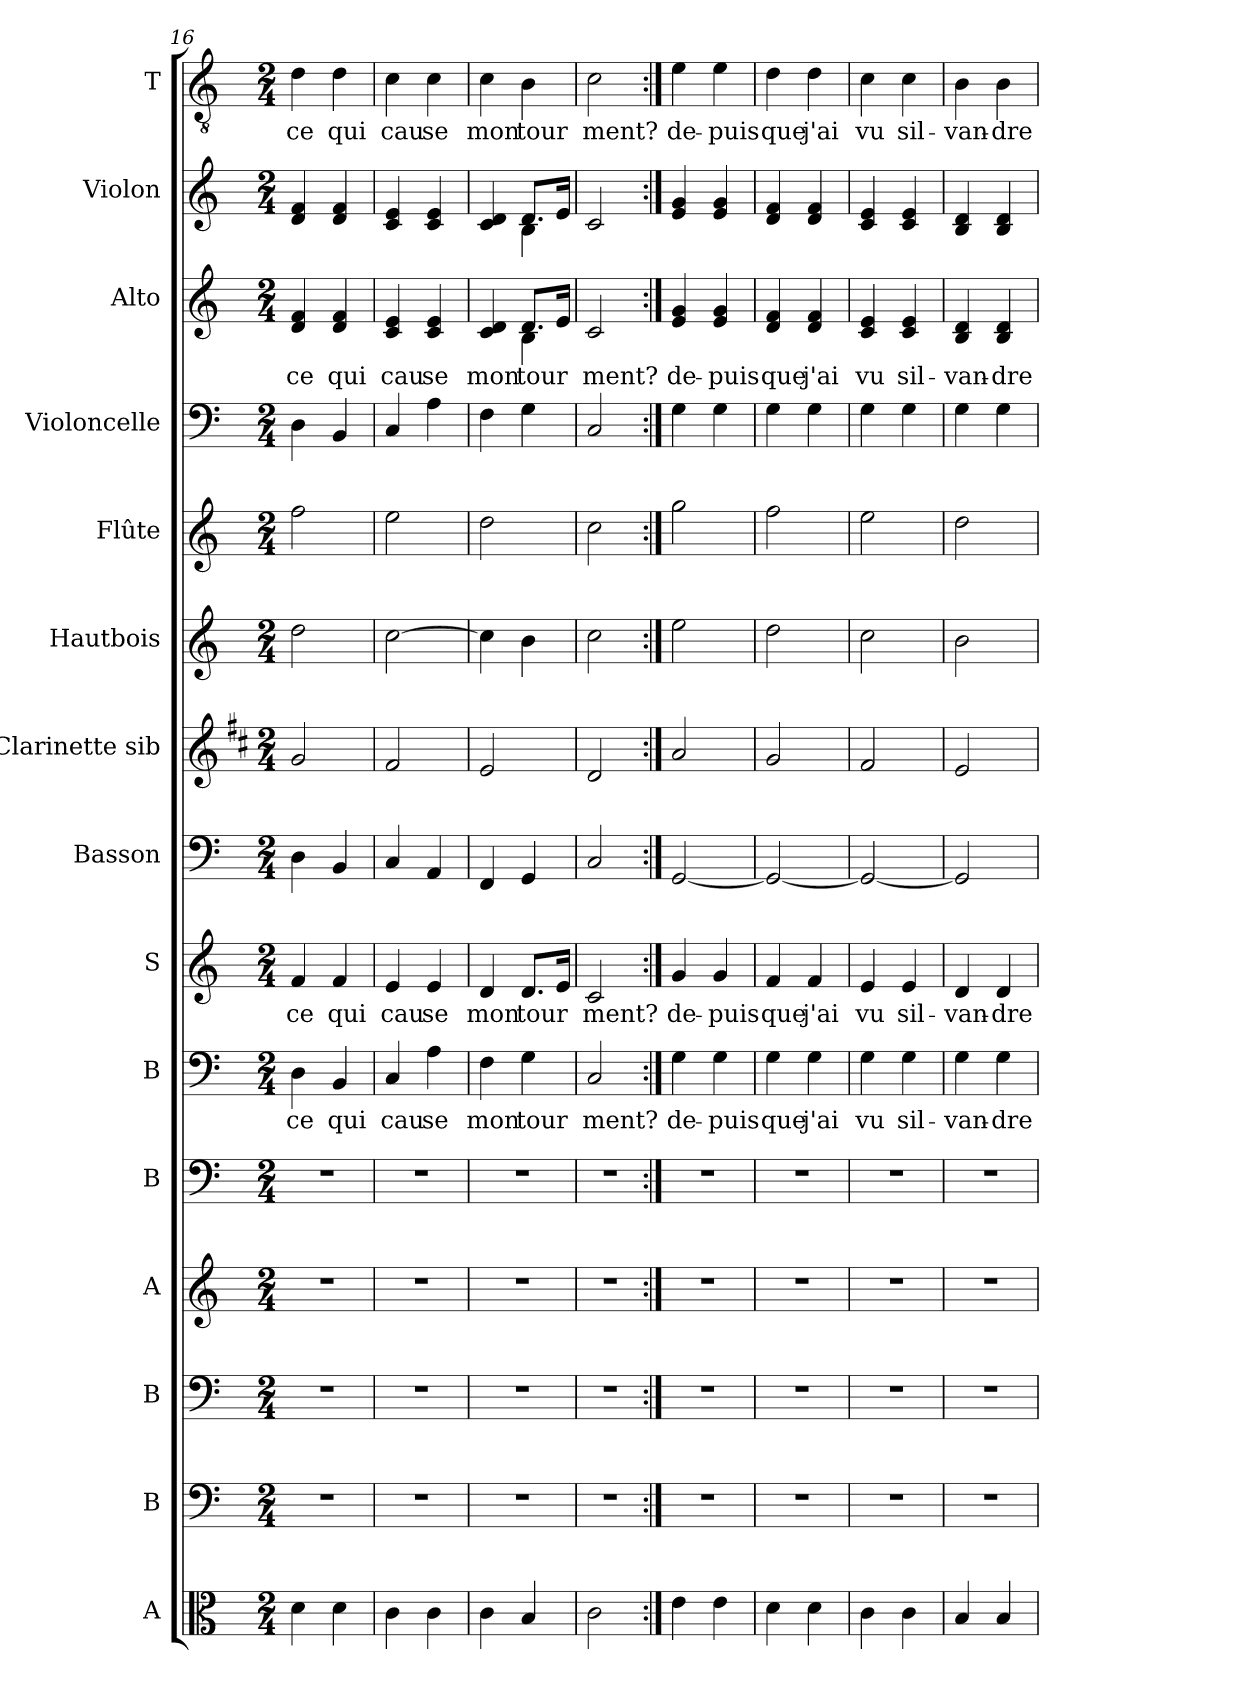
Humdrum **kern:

**kern	**kern	**kern	**kern	**kern	**kern	**text	**kern	**text	**kern	**kern	**kern	**kern	**kern	**kern	**text	**kern	**kern	**text
*part15	*part14	*part13	*part12	*part11	*part10	*part10	*part9	*part9	*part8	*part7	*part6	*part5	*part4	*part3	*part3	*part2	*part1	*part1
*staff15	*staff14	*staff13	*staff12	*staff11	*staff10	*staff10	*staff9	*staff9	*staff8	*staff7	*staff6	*staff5	*staff4	*staff3	*staff3	*staff2	*staff1	*staff1
*I"A	*I"B	*I"B	*I"A	*I"B	*I"B	*	*I"S	*	*I"Basson	*I"Clarinette sib	*I"Hautbois	*I"Flûte	*I"Violoncelle	*I"Alto	*	*I"Violon	*I"T	*
*I'A	*I'B	*I'B	*I'A	*I'B	*I'B	*	*I'S	*	*I'Bsn.	*I'Cl. Sib	*I'Hb.	*I'Fl.	*I'Vc.	*I'A	*	*I'Vln.	*I'T	*
!!LO:PB:g=z
*clefC3	*clefF4	*clefF4	*clefG2	*clefF4	*clefF4	*	*clefG2	*	*clefF4	*clefG2	*clefG2	*clefG2	*clefF4	*clefG2	*	*clefG2	*clefGv2	*
*	*	*	*	*	*	*	*	*	*	*ITrd1c2	*	*	*	*	*	*	*	*
*k[]	*k[]	*k[]	*k[]	*k[]	*k[]	*	*k[]	*	*k[]	*k[]	*k[]	*k[]	*k[]	*k[]	*	*k[]	*k[]	*
*C:	*C:	*C:	*C:	*C:	*C:	*	*C:	*	*C:	*C:	*C:	*C:	*C:	*C:	*	*C:	*C:	*
*M2/4	*M2/4	*M2/4	*M2/4	*M2/4	*M2/4	*	*M2/4	*	*M2/4	*M2/4	*M2/4	*M2/4	*M2/4	*M2/4	*	*M2/4	*M2/4	*
=16	=16	=16	=16	=16	=16	=16	=16	=16	=16	=16	=16	=16	=16	=16	=16	=16	=16	=16
!	!	!	!	!	!	!LO:LY:b	!	!LO:LY:b	!	!	!	!	!	!	!LO:LY:b	!	!	!LO:LY:b
4d\	2r	2r	2r	2r	4D\	ce	4f/	ce	4D\	2f/	2dd\	2ff\	4D\	4d/ 4f/	ce	4d/ 4f/	4d\	ce
!	!	!	!	!	!	!LO:LY:b	!	!LO:LY:b	!	!	!	!	!	!	!LO:LY:b	!	!	!LO:LY:b
4d\	.	.	.	.	4BB/	qui	4f/	qui	4BB/	.	.	.	4BB/	4d/ 4f/	qui	4d/ 4f/	4d\	qui
=17	=17	=17	=17	=17	=17	=17	=17	=17	=17	=17	=17	=17	=17	=17	=17	=17	=17	=17
!	!	!	!	!	!	!LO:LY:b	!	!LO:LY:b	!	!	!	!	!	!	!LO:LY:b	!	!	!LO:LY:b
4c\	2r	2r	2r	2r	4C/	cau	4e/	cau	4C/	2e/	[2cc\	2ee\	4C/	4c/ 4e/	cau	4c/ 4e/	4c\	cau
!	!	!	!	!	!	!LO:LY:b	!	!LO:LY:b	!	!	!	!	!	!	!LO:LY:b	!	!	!LO:LY:b
4c\	.	.	.	.	4A\	se	4e/	se	4AA/	.	.	.	4A\	4c/ 4e/	se	4c/ 4e/	4c\	se
=18	=18	=18	=18	=18	=18	=18	=18	=18	=18	=18	=18	=18	=18	=18	=18	=18	=18	=18
!	!	!	!	!	!	!LO:LY:b	!	!LO:LY:b	!	!	!	!	!	!	!LO:LY:b	!	!	!LO:LY:b
*	*	*	*	*	*	*	*	*	*	*	*	*	*	*^	*	*^	*	*
4c\	2r	2r	2r	2r	4F\	mon	4d/	mon	4FF/	2d/	4cc\]	2dd\	4F\	4c/ 4d/	4ryy	mon	4c/ 4d/	4ryy	4c\	mon
!	!	!	!	!	!	!LO:LY:b	!	!LO:LY:b	!	!	!	!	!	!	!	!LO:LY:b	!	!	!	!LO:LY:b
4B/	.	.	.	.	4G\	tour	8.d/L	tour	4GG/	.	4b\	.	4G\	8.d/L	4B\	tour	8.d/L	4B\	4B\	tour
.	.	.	.	.	.	.	16e/Jk	.	.	.	.	.	.	16e/Jk	.	.	16e/Jk	.	.	.
*	*	*	*	*	*	*	*	*	*	*	*	*	*	*v	*v	*	*	*	*	*
*	*	*	*	*	*	*	*	*	*	*	*	*	*	*	*	*v	*v	*	*
=19	=19	=19	=19	=19	=19	=19	=19	=19	=19	=19	=19	=19	=19	=19	=19	=19	=19	=19
!	!	!	!	!	!	!LO:LY:b	!	!LO:LY:b	!	!	!	!	!	!	!LO:LY:b	!	!	!LO:LY:b
2c\	2r	2r	2r	2r	2C/	ment?	2c/	ment?	2C/	2c/	2cc\	2cc\	2C/	2c/	ment?	2c/	2c\	ment?
!!LO:PB:g=z
=20:|!	=20:|!	=20:|!	=20:|!	=20:|!	=20:|!	=20:|!	=20:|!	=20:|!	=20:|!	=20:|!	=20:|!	=20:|!	=20:|!	=20:|!	=20:|!	=20:|!	=20:|!	=20:|!
!	!	!	!	!	!	!LO:LY:b	!	!LO:LY:b	!	!	!	!	!	!	!LO:LY:b	!	!	!LO:LY:b
4e\	2r	2r	2r	2r	4G\	de-	4g/	de-	[2GG/	2g/	2ee\	2gg\	4G\	4e/ 4g/	de-	4e/ 4g/	4e\	de-
!	!	!	!	!	!	!LO:LY:b	!	!LO:LY:b	!	!	!	!	!	!	!LO:LY:b	!	!	!LO:LY:b
4e\	.	.	.	.	4G\	-puis	4g/	-puis	.	.	.	.	4G\	4e/ 4g/	-puis	4e/ 4g/	4e\	-puis
=21	=21	=21	=21	=21	=21	=21	=21	=21	=21	=21	=21	=21	=21	=21	=21	=21	=21	=21
!	!	!	!	!	!	!LO:LY:b	!	!LO:LY:b	!	!	!	!	!	!	!LO:LY:b	!	!	!LO:LY:b
4d\	2r	2r	2r	2r	4G\	que	4f/	que	2GG/_	2f/	2dd\	2ff\	4G\	4d/ 4f/	que	4d/ 4f/	4d\	que
!	!	!	!	!	!	!LO:LY:b	!	!LO:LY:b	!	!	!	!	!	!	!LO:LY:b	!	!	!LO:LY:b
4d\	.	.	.	.	4G\	j'ai	4f/	j'ai	.	.	.	.	4G\	4d/ 4f/	j'ai	4d/ 4f/	4d\	j'ai
=22	=22	=22	=22	=22	=22	=22	=22	=22	=22	=22	=22	=22	=22	=22	=22	=22	=22	=22
!	!	!	!	!	!	!LO:LY:b	!	!LO:LY:b	!	!	!	!	!	!	!LO:LY:b	!	!	!LO:LY:b
4c\	2r	2r	2r	2r	4G\	vu	4e/	vu	2GG/_	2e/	2cc\	2ee\	4G\	4c/ 4e/	vu	4c/ 4e/	4c\	vu
!	!	!	!	!	!	!LO:LY:b	!	!LO:LY:b	!	!	!	!	!	!	!LO:LY:b	!	!	!LO:LY:b
4c\	.	.	.	.	4G\	sil-	4e/	sil-	.	.	.	.	4G\	4c/ 4e/	sil-	4c/ 4e/	4c\	sil-
=23	=23	=23	=23	=23	=23	=23	=23	=23	=23	=23	=23	=23	=23	=23	=23	=23	=23	=23
!	!	!	!	!	!	!LO:LY:b	!	!LO:LY:b	!	!	!	!	!	!	!LO:LY:b	!	!	!LO:LY:b
4B/	2r	2r	2r	2r	4G\	-van-	4d/	-van-	2GG/]	2d/	2b\	2dd\	4G\	4B/ 4d/	-van-	4B/ 4d/	4B\	-van-
!	!	!	!	!	!	!LO:LY:b	!	!LO:LY:b	!	!	!	!	!	!	!LO:LY:b	!	!	!LO:LY:b
4B/	.	.	.	.	4G\	-dre	4d/	-dre	.	.	.	.	4G\	4B/ 4d/	-dre	4B/ 4d/	4B\	-dre
=	=	=	=	=	=	=	=	=	=	=	=	=	=	=	=	=	=	=
*-	*-	*-	*-	*-	*-	*-	*-	*-	*-	*-	*-	*-	*-	*-	*-	*-	*-	*-
